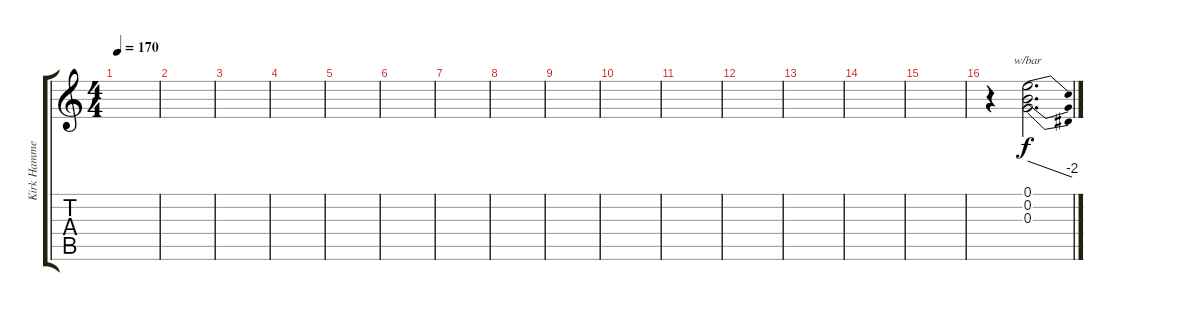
\track ("Kirk Hammett (solo with wah pedal)" "Kirk Hamme") {instrument distortionguitar}
\staff {score tabs}
\tuning (E4 B3 G3 D3 A2 D2) {hide}
\ts (4 4)
\tempo 170
\clef g2
\ks c
|
|
|
|
|
|
|
|
|
|
|
|
|
|
|
r.4 (0.1 0.2 0.3).2{d tbe (dive default 0 0 60 -8)}
